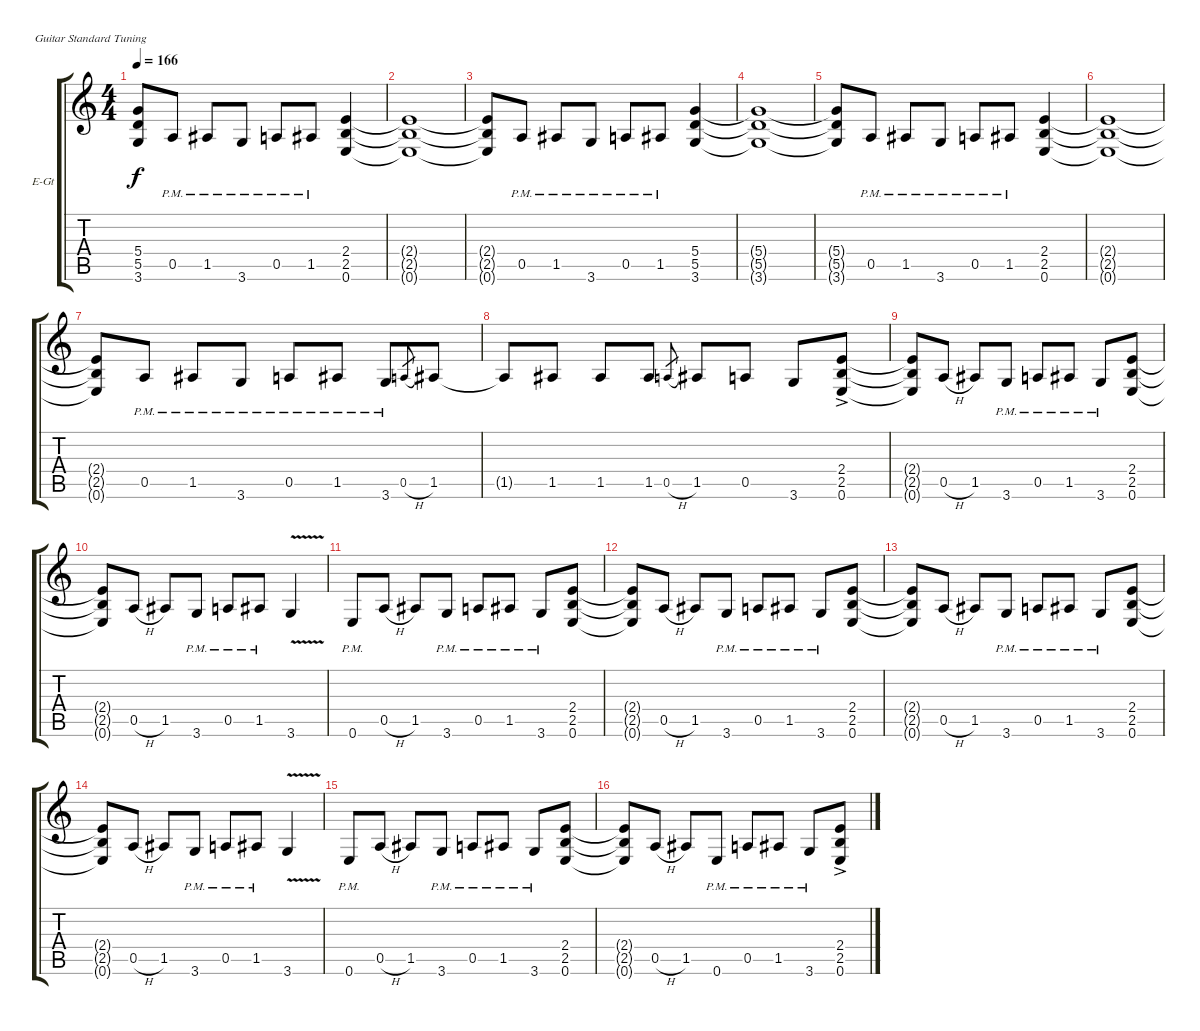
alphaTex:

\defaultSystemsLayout 4
\bracketExtendMode groupsimilarinstruments
\firstSystemTrackNameOrientation horizontal
\otherSystemsTrackNameOrientation horizontal
\track ("Kirk Hammett (Rhythm)" "E-Gt") {instrument distortionguitar}
\staff {score tabs}
\tuning (E4 B3 G3 D3 A2 E2)
\ts (4 4)
\tempo 166
\clef g2
\ks c
(3.6{t} 5.5{t} 5.4{t}).8{dy f} 0.5{pm}.8 1.5{pm}.8 3.6{pm}.8 0.5{pm}.8 1.5{pm}.8 (0.6 2.5 2.4).4 |
(2.4{t} 2.5{t} 0.6{t}).1 |
(0.6{t} 2.5{t} 2.4{t}).8 0.5{pm}.8 1.5{pm}.8 3.6{pm}.8 0.5{pm}.8 1.5{pm}.8 (3.6 5.5 5.4).4 |
(3.6{t} 5.5{t} 5.4{t}).1 |
(3.6{t} 5.5{t} 5.4{t}).8 0.5{pm}.8 1.5{pm}.8 3.6{pm}.8 0.5{pm}.8 1.5{pm}.8 (0.6 2.5 2.4).4 |
(0.6{t} 2.5{t} 2.4{t}).1 |
(2.4{t} 2.5{t} 0.6{t}).8 0.5{pm}.8 1.5{pm}.8 3.6{pm}.8 0.5{pm}.8 1.5{pm}.8 3.6{pm}.8 0.5{h}.8{gr} 1.5.8 |
1.5{t}.8 1.5.8 1.5.8 1.5.8 0.5{h}.8{gr} 1.5.8 0.5.8 3.6.8 (0.6{ac} 2.5{ac} 2.4{ac}).8 |
(0.6{t} 2.5{t} 2.4{t}).8 0.5{h}.8 1.5.8 3.6{pm}.8 0.5{pm}.8 1.5{pm}.8 3.6{pm}.8 (0.6 2.5 2.4).8 |
(0.6{t} 2.5{t} 2.4{t}).8 0.5{h}.8 1.5.8 3.6{pm}.8 0.5{pm}.8 1.5{pm}.8 3.6{v}.4 |
0.6{pm}.8 0.5{h}.8 1.5.8 3.6{pm}.8 0.5{pm}.8 1.5{pm}.8 3.6{pm}.8 (0.6 2.5 2.4).8 |
(0.6{t} 2.5{t} 2.4{t}).8 0.5{h}.8 1.5.8 3.6{pm}.8 0.5{pm}.8 1.5{pm}.8 3.6{pm}.8 (0.6 2.5 2.4).8 |
(0.6{t} 2.5{t} 2.4{t}).8 0.5{h}.8 1.5.8 3.6{pm}.8 0.5{pm}.8 1.5{pm}.8 3.6{pm}.8 (0.6 2.5 2.4).8 |
(0.6{t} 2.5{t} 2.4{t}).8 0.5{h}.8 1.5.8 3.6{pm}.8 0.5{pm}.8 1.5{pm}.8 3.6{v}.4 |
0.6{pm}.8 0.5{h}.8 1.5.8 3.6{pm}.8 0.5{pm}.8 1.5{pm}.8 3.6{pm}.8 (0.6 2.5 2.4).8 |
(0.6{t} 2.5{t} 2.4{t}).8 0.5{h}.8 1.5.8 0.6{pm}.8 0.5{pm}.8 1.5{pm}.8 3.6{pm}.8 (0.6{ac} 2.5{ac} 2.4{ac}).8
